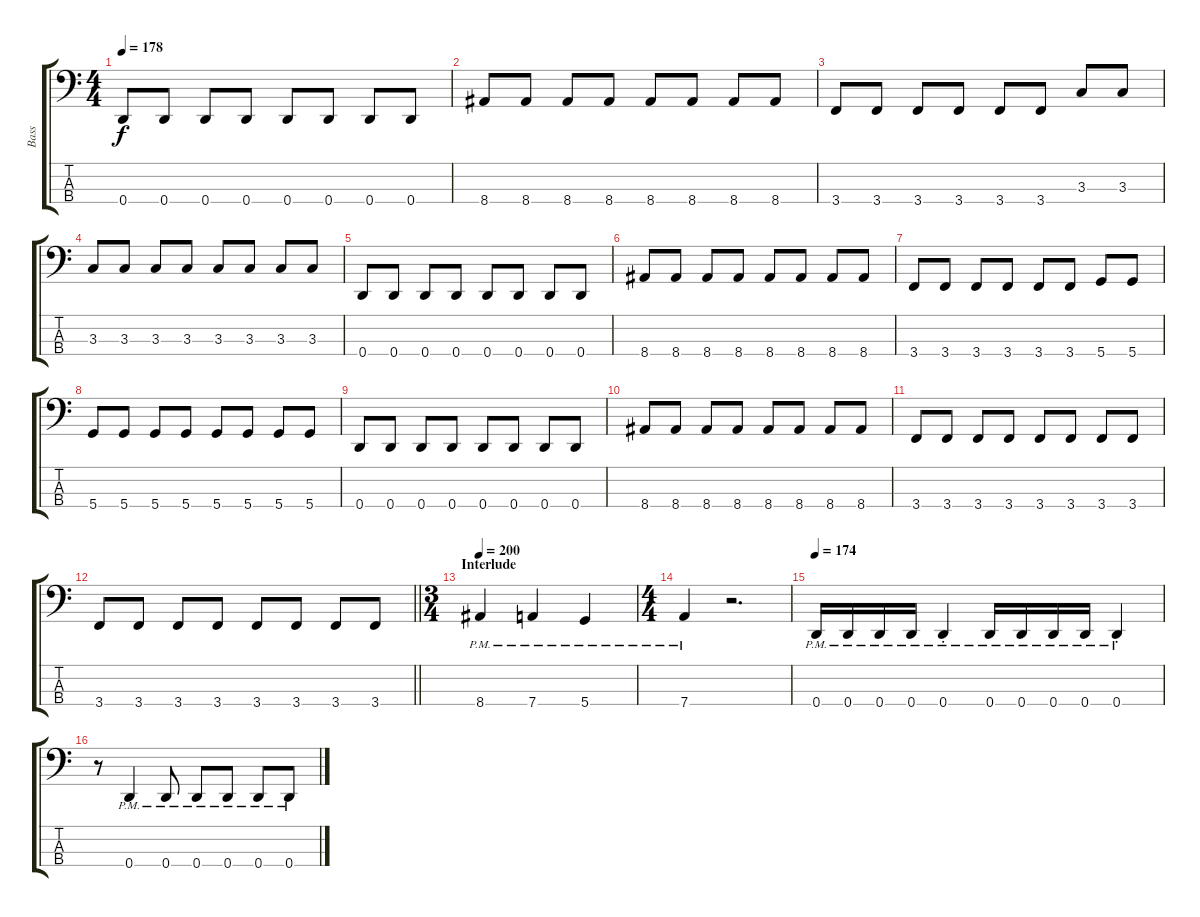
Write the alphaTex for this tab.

\track ("Bass" "Bass") {instrument electricbassfinger}
\staff {score tabs}
\tuning (G2 D2 A1 D1) {hide}
\ts (4 4)
\tempo 178
\clef f4
\ks c
0.4.8{dy f} 0.4.8 0.4.8 0.4.8 0.4.8 0.4.8 0.4.8 0.4.8 |
8.4.8 8.4.8 8.4.8 8.4.8 8.4.8 8.4.8 8.4.8 8.4.8 |
3.4.8 3.4.8 3.4.8 3.4.8 3.4.8 3.4.8 3.3.8 3.3.8 |
3.3.8 3.3.8 3.3.8 3.3.8 3.3.8 3.3.8 3.3.8 3.3.8 |
0.4.8 0.4.8 0.4.8 0.4.8 0.4.8 0.4.8 0.4.8 0.4.8 |
8.4.8 8.4.8 8.4.8 8.4.8 8.4.8 8.4.8 8.4.8 8.4.8 |
3.4.8 3.4.8 3.4.8 3.4.8 3.4.8 3.4.8 5.4.8 5.4.8 |
5.4.8 5.4.8 5.4.8 5.4.8 5.4.8 5.4.8 5.4.8 5.4.8 |
0.4.8 0.4.8 0.4.8 0.4.8 0.4.8 0.4.8 0.4.8 0.4.8 |
8.4.8 8.4.8 8.4.8 8.4.8 8.4.8 8.4.8 8.4.8 8.4.8 |
3.4.8 3.4.8 3.4.8 3.4.8 3.4.8 3.4.8 3.4.8 3.4.8 |
\barLineRight lightlight
3.4.8 3.4.8 3.4.8 3.4.8 3.4.8 3.4.8 3.4.8 3.4.8 |
\ts (3 4)
\section ("" "Interlude")
\tempo 200
8.4{pm}.4 7.4{pm}.4 5.4{pm}.4 |
\ts (4 4)
7.4{pm}.4 r.2{d} |
\tempo 180
\tempo 174
0.4{pm}.16 0.4{pm}.16 0.4{pm}.16 0.4{pm}.16 0.4{pm st}.4 0.4{pm}.16 0.4{pm}.16 0.4{pm}.16 0.4{pm}.16 0.4{pm st}.4 |
r.8 0.4{pm}.4 0.4{pm}.8 0.4{pm}.8 0.4{pm}.8 0.4{pm}.8 0.4{pm}.8
